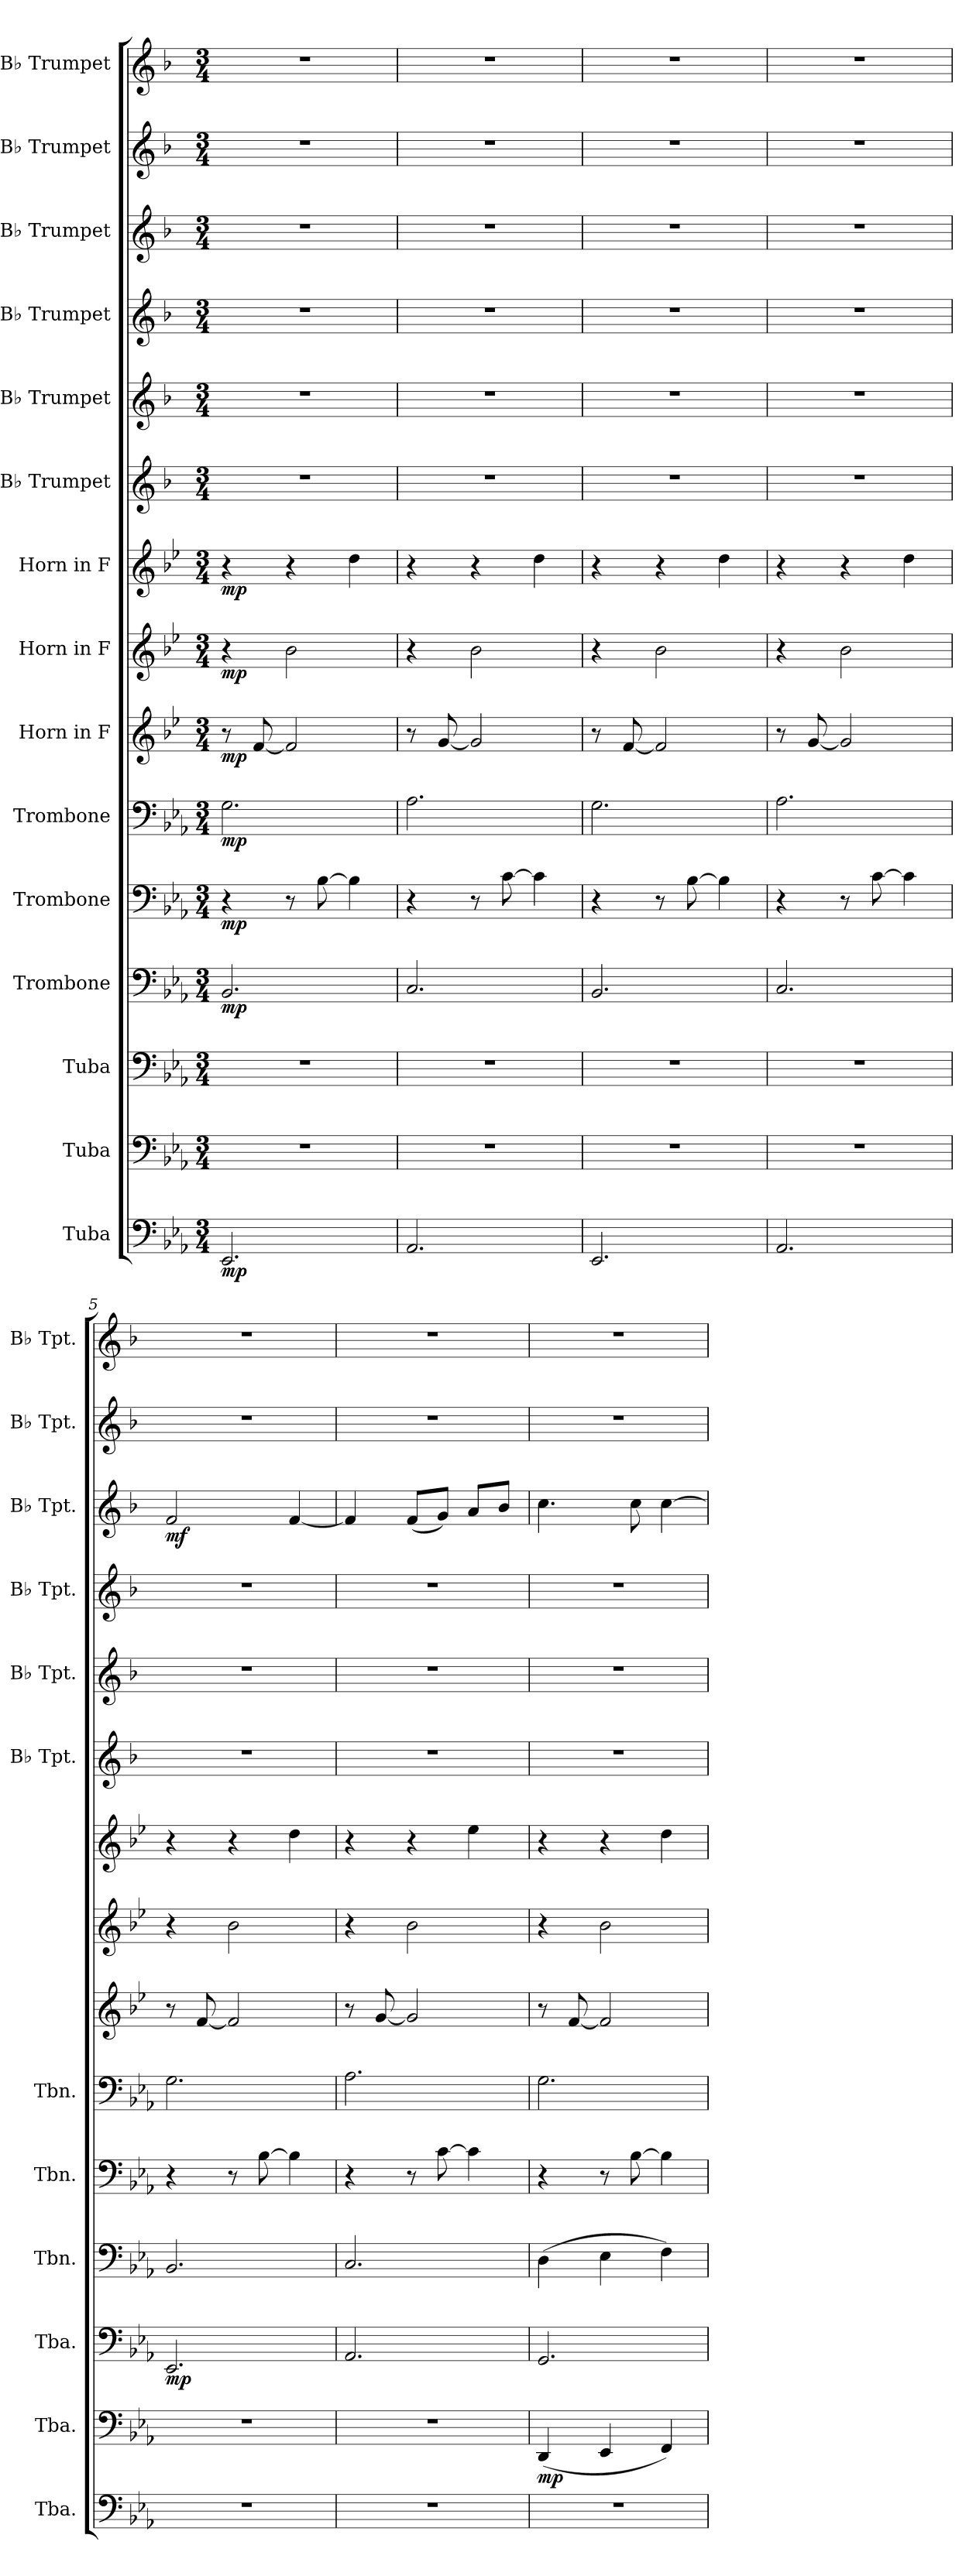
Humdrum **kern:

**kern	**dynam	**kern	**dynam	**kern	**dynam	**kern	**dynam	**kern	**dynam	**kern	**dynam	**kern	**dynam	**kern	**dynam	**kern	**dynam	**kern	**kern	**kern	**kern	**dynam	**kern	**kern
*part15	*part15	*part14	*part14	*part13	*part13	*part12	*part12	*part11	*part11	*part10	*part10	*part9	*part9	*part8	*part8	*part7	*part7	*part6	*part5	*part4	*part3	*part3	*part2	*part1
*staff15	*staff15	*staff14	*staff14	*staff13	*staff13	*staff12	*staff12	*staff11	*staff11	*staff10	*staff10	*staff9	*staff9	*staff8	*staff8	*staff7	*staff7	*staff6	*staff5	*staff4	*staff3	*staff3	*staff2	*staff1
*I"Tuba	*	*I"Tuba	*	*I"Tuba	*	*I"Trombone	*	*I"Trombone	*	*I"Trombone	*	*I"Horn in F	*	*I"Horn in F	*	*I"Horn in F	*	*I"B♭ Trumpet	*I"B♭ Trumpet	*I"B♭ Trumpet	*I"B♭ Trumpet	*	*I"B♭ Trumpet	*I"B♭ Trumpet
*I'Tba.	*	*I'Tba.	*	*I'Tba.	*	*I'Tbn.	*	*I'Tbn.	*	*I'Tbn.	*	*	*	*	*	*	*	*I'B♭ Tpt.	*I'B♭ Tpt.	*I'B♭ Tpt.	*I'B♭ Tpt.	*	*I'B♭ Tpt.	*I'B♭ Tpt.
*clefF4	*	*clefF4	*	*clefF4	*	*clefF4	*	*clefF4	*	*clefF4	*	*clefG2	*	*clefG2	*	*clefG2	*	*clefG2	*clefG2	*clefG2	*clefG2	*	*clefG2	*clefG2
*	*	*	*	*	*	*	*	*	*	*	*	*ITrd4c7	*	*ITrd4c7	*	*ITrd4c7	*	*ITrd1c2	*ITrd1c2	*ITrd1c2	*ITrd1c2	*	*ITrd1c2	*ITrd1c2
*k[b-e-a-]	*	*k[b-e-a-]	*	*k[b-e-a-]	*	*k[b-e-a-]	*	*k[b-e-a-]	*	*k[b-e-a-]	*	*k[b-e-a-]	*	*k[b-e-a-]	*	*k[b-e-a-]	*	*k[b-e-a-]	*k[b-e-a-]	*k[b-e-a-]	*k[b-e-a-]	*	*k[b-e-a-]	*k[b-e-a-]
*M3/4	*	*M3/4	*	*M3/4	*	*M3/4	*	*M3/4	*	*M3/4	*	*M3/4	*	*M3/4	*	*M3/4	*	*M3/4	*M3/4	*M3/4	*M3/4	*	*M3/4	*M3/4
*MM72	*	*MM72	*	*MM72	*	*MM72	*	*MM72	*	*MM72	*	*MM72	*	*MM72	*	*MM72	*	*MM72	*MM72	*MM72	*MM72	*	*MM72	*MM72
=1	=1	=1	=1	=1	=1	=1	=1	=1	=1	=1	=1	=1	=1	=1	=1	=1	=1	=1	=1	=1	=1	=1	=1	=1
!	!LO:DY:b	!	!	!	!	!	!LO:DY:b	!	!LO:DY:b	!	!LO:DY:b	!	!LO:DY:b	!	!LO:DY:b	!	!LO:DY:b	!	!	!	!	!	!	!
2.EE-/	mp	2.r	.	2.r	.	2.BB-/	mp	4r	mp	2.G\	mp	8r	mp	4r	mp	4r	mp	2.r	2.r	2.r	2.r	.	2.r	2.r
.	.	.	.	.	.	.	.	.	.	.	.	[8B-/	.	.	.	.	.	.	.	.	.	.	.	.
.	.	.	.	.	.	.	.	8r	.	.	.	2B-/]	.	2e-\	.	4r	.	.	.	.	.	.	.	.
.	.	.	.	.	.	.	.	[8B-\	.	.	.	.	.	.	.	.	.	.	.	.	.	.	.	.
.	.	.	.	.	.	.	.	4B-\]	.	.	.	.	.	.	.	4g\	.	.	.	.	.	.	.	.
=2	=2	=2	=2	=2	=2	=2	=2	=2	=2	=2	=2	=2	=2	=2	=2	=2	=2	=2	=2	=2	=2	=2	=2	=2
2.AA-/	.	2.r	.	2.r	.	2.C/	.	4r	.	2.A-\	.	8r	.	4r	.	4r	.	2.r	2.r	2.r	2.r	.	2.r	2.r
.	.	.	.	.	.	.	.	.	.	.	.	[8c/	.	.	.	.	.	.	.	.	.	.	.	.
.	.	.	.	.	.	.	.	8r	.	.	.	2c/]	.	2e-\	.	4r	.	.	.	.	.	.	.	.
.	.	.	.	.	.	.	.	[8c\	.	.	.	.	.	.	.	.	.	.	.	.	.	.	.	.
.	.	.	.	.	.	.	.	4c\]	.	.	.	.	.	.	.	4g\	.	.	.	.	.	.	.	.
=3	=3	=3	=3	=3	=3	=3	=3	=3	=3	=3	=3	=3	=3	=3	=3	=3	=3	=3	=3	=3	=3	=3	=3	=3
2.EE-/	.	2.r	.	2.r	.	2.BB-/	.	4r	.	2.G\	.	8r	.	4r	.	4r	.	2.r	2.r	2.r	2.r	.	2.r	2.r
.	.	.	.	.	.	.	.	.	.	.	.	[8B-/	.	.	.	.	.	.	.	.	.	.	.	.
.	.	.	.	.	.	.	.	8r	.	.	.	2B-/]	.	2e-\	.	4r	.	.	.	.	.	.	.	.
.	.	.	.	.	.	.	.	[8B-\	.	.	.	.	.	.	.	.	.	.	.	.	.	.	.	.
.	.	.	.	.	.	.	.	4B-\]	.	.	.	.	.	.	.	4g\	.	.	.	.	.	.	.	.
=4	=4	=4	=4	=4	=4	=4	=4	=4	=4	=4	=4	=4	=4	=4	=4	=4	=4	=4	=4	=4	=4	=4	=4	=4
2.AA-/	.	2.r	.	2.r	.	2.C/	.	4r	.	2.A-\	.	8r	.	4r	.	4r	.	2.r	2.r	2.r	2.r	.	2.r	2.r
.	.	.	.	.	.	.	.	.	.	.	.	[8c/	.	.	.	.	.	.	.	.	.	.	.	.
.	.	.	.	.	.	.	.	8r	.	.	.	2c/]	.	2e-\	.	4r	.	.	.	.	.	.	.	.
.	.	.	.	.	.	.	.	[8c\	.	.	.	.	.	.	.	.	.	.	.	.	.	.	.	.
.	.	.	.	.	.	.	.	4c\]	.	.	.	.	.	.	.	4g\	.	.	.	.	.	.	.	.
=5	=5	=5	=5	=5	=5	=5	=5	=5	=5	=5	=5	=5	=5	=5	=5	=5	=5	=5	=5	=5	=5	=5	=5	=5
!	!	!	!	!	!LO:DY:b	!	!	!	!	!	!	!	!	!	!	!	!	!	!	!	!	!LO:DY:b	!	!
2.r	.	2.r	.	2.EE-/	mp	2.BB-/	.	4r	.	2.G\	.	8r	.	4r	.	4r	.	2.r	2.r	2.r	2e-/	mf	2.r	2.r
.	.	.	.	.	.	.	.	.	.	.	.	[8B-/	.	.	.	.	.	.	.	.	.	.	.	.
.	.	.	.	.	.	.	.	8r	.	.	.	2B-/]	.	2e-\	.	4r	.	.	.	.	.	.	.	.
.	.	.	.	.	.	.	.	[8B-\	.	.	.	.	.	.	.	.	.	.	.	.	.	.	.	.
.	.	.	.	.	.	.	.	4B-\]	.	.	.	.	.	.	.	4g\	.	.	.	.	[4e-/	.	.	.
=6	=6	=6	=6	=6	=6	=6	=6	=6	=6	=6	=6	=6	=6	=6	=6	=6	=6	=6	=6	=6	=6	=6	=6	=6
2.r	.	2.r	.	2.AA-/	.	2.C/	.	4r	.	2.A-\	.	8r	.	4r	.	4r	.	2.r	2.r	2.r	4e-/]	.	2.r	2.r
.	.	.	.	.	.	.	.	.	.	.	.	[8c/	.	.	.	.	.	.	.	.	.	.	.	.
.	.	.	.	.	.	.	.	8r	.	.	.	2c/]	.	2e-\	.	4r	.	.	.	.	(8e-/L	.	.	.
.	.	.	.	.	.	.	.	[8c\	.	.	.	.	.	.	.	.	.	.	.	.	8f/J)	.	.	.
.	.	.	.	.	.	.	.	4c\]	.	.	.	.	.	.	.	4a-\	.	.	.	.	8g/L	.	.	.
.	.	.	.	.	.	.	.	.	.	.	.	.	.	.	.	.	.	.	.	.	8a-/J	.	.	.
=7	=7	=7	=7	=7	=7	=7	=7	=7	=7	=7	=7	=7	=7	=7	=7	=7	=7	=7	=7	=7	=7	=7	=7	=7
!	!	!	!LO:DY:b	!	!	!	!	!	!	!	!	!	!	!	!	!	!	!	!	!	!	!	!	!
2.r	.	(4DD/	mp	2.GG/	.	(4D\	.	4r	.	2.G\	.	8r	.	4r	.	4r	.	2.r	2.r	2.r	4.b-\	.	2.r	2.r
.	.	.	.	.	.	.	.	.	.	.	.	[8B-/	.	.	.	.	.	.	.	.	.	.	.	.
.	.	4EE-/	.	.	.	4E-\	.	8r	.	.	.	2B-/]	.	2e-\	.	4r	.	.	.	.	.	.	.	.
.	.	.	.	.	.	.	.	[8B-\	.	.	.	.	.	.	.	.	.	.	.	.	8b-\	.	.	.
.	.	4FF/)	.	.	.	4F\)	.	4B-\]	.	.	.	.	.	.	.	4g\	.	.	.	.	[4b-\	.	.	.
=	=	=	=	=	=	=	=	=	=	=	=	=	=	=	=	=	=	=	=	=	=	=	=	=
*-	*-	*-	*-	*-	*-	*-	*-	*-	*-	*-	*-	*-	*-	*-	*-	*-	*-	*-	*-	*-	*-	*-	*-	*-
